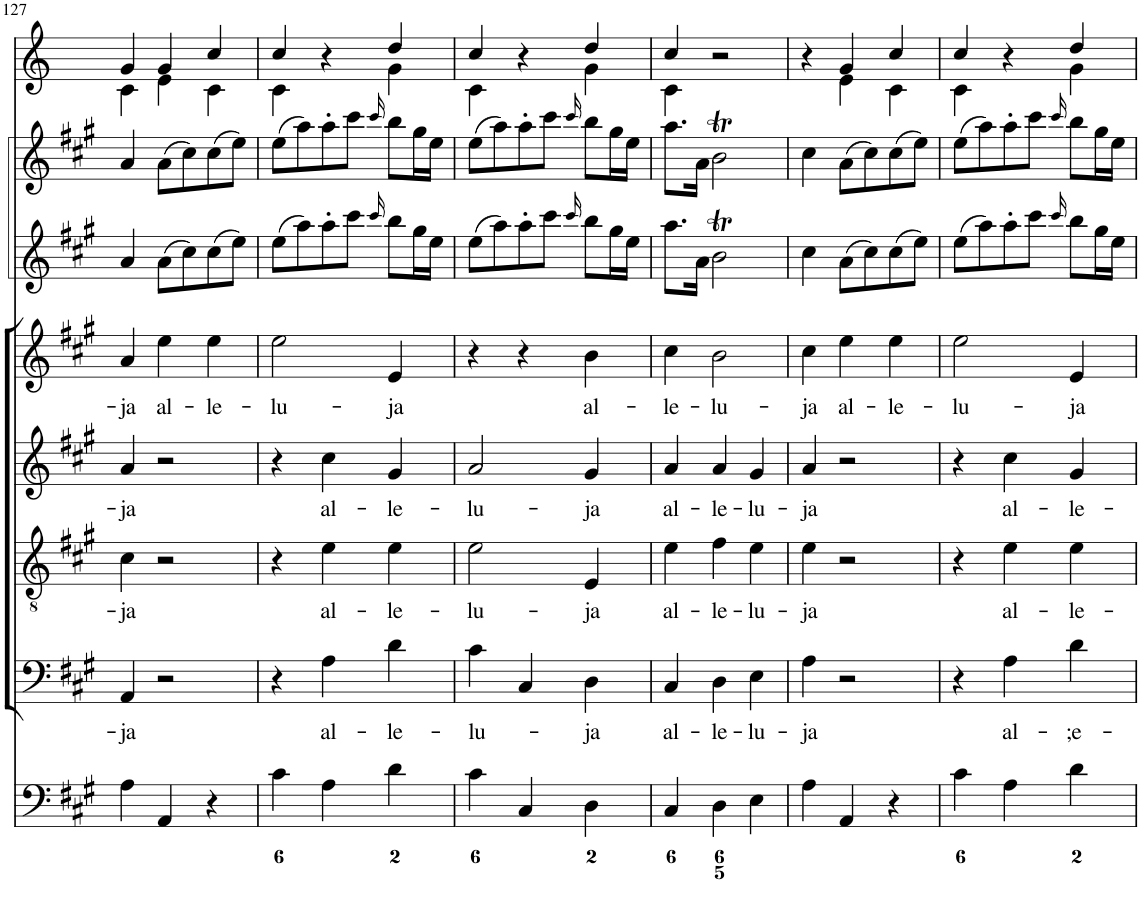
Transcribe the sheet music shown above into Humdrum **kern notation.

**kern	**kern	**text	**kern	**text	**kern	**text	**kern	**text	**kern	**kern	**kern
*part8	*part7	*part7	*part6	*part6	*part5	*part5	*part4	*part4	*part3	*part2	*part1
*staff8	*staff7	*staff7	*staff6	*staff6	*staff5	*staff5	*staff4	*staff4	*staff3	*staff2	*staff1
*I"Organ	*I"Voice	*	*I"Tenor	*	*I"Alto	*	*I"Voice	*	*I"Violin	*I"Violini	*I"Corni in A
*	*	*	*	*	*	*	*	*	*I'Vln	*I'Vln	*
!!LO:PB:g=z
*clefF4	*clefF4	*	*clefGv2	*	*clefG2	*	*clefG2	*	*clefG2	*clefG2	*clefG2
*	*	*	*	*	*	*	*	*	*	*	*Trd2c3
*k[f#c#g#]	*k[f#c#g#]	*	*k[f#c#g#]	*	*k[f#c#g#]	*	*k[f#c#g#]	*	*k[f#c#g#]	*k[f#c#g#]	*k[]
*M3/4	*M3/4	*	*M3/4	*	*M3/4	*	*M3/4	*	*M3/4	*M3/4	*M3/4
=127	=127	=127	=127	=127	=127	=127	=127	=127	=127	=127	=127
!	!	!LO:LY:b	!	!LO:LY:b	!	!LO:LY:b	!	!LO:LY:b	!	!	!
*	*	*	*	*	*	*	*	*	*	*	*^
4A\	4AA/	-ja	4c#\	-ja	4a/	-ja	4a/	-ja	4a/	4a/	4g/	4c\
!	!	!	!	!	!	!	!	!LO:LY:b	!	!	!	!
4AA/	2r	.	2r	.	2r	.	4ee\	al-	(8a\L	(8a\L	4g/	4e\
.	.	.	.	.	.	.	.	.	8cc#\)	8cc#\)	.	.
!	!	!	!	!	!	!	!	!LO:LY:b	!	!	!	!
4r	.	.	.	.	.	.	4ee\	-le-	(8cc#\	(8cc#\	4cc/	4c\
.	.	.	.	.	.	.	.	.	8ee\J)	8ee\J)	.	.
=128	=128	=128	=128	=128	=128	=128	=128	=128	=128	=128	=128	=128
!	!	!	!	!	!	!	!	!LO:LY:b	!	!	!	!
4c#\	4r	.	4r	.	4r	.	2ee\	-lu-	(8ee\L	(8ee\L	4cc/	4c\
.	.	.	.	.	.	.	.	.	8aa\)	8aa\)	.	.
!	!	!LO:LY:b	!	!LO:LY:b	!	!LO:LY:b	!	!	!	!	!	!
4A\	4A\	al-	4e\	al-	4cc#\	al-	.	.	8aa'\	8aa'\	4r	4ryy
.	.	.	.	.	.	.	.	.	8ccc#\J	8ccc#\J	.	.
.	.	.	.	.	.	.	.	.	16qccc#/	16qccc#/	.	.
!	!	!LO:LY:b	!	!LO:LY:b	!	!LO:LY:b	!	!LO:LY:b	!	!	!	!
4d\	4d\	-le-	4e\	-le-	4g#/	-le-	4e/	-ja	8bb\L	8bb\L	4dd/	4g\
.	.	.	.	.	.	.	.	.	16gg#\L	16gg#\L	.	.
.	.	.	.	.	.	.	.	.	16ee\JJ	16ee\JJ	.	.
=129	=129	=129	=129	=129	=129	=129	=129	=129	=129	=129	=129	=129
!	!	!LO:LY:b	!	!LO:LY:b	!	!LO:LY:b	!	!	!	!	!	!
4c#\	4c#\	-lu-	2e\	-lu-	2a/	-lu-	4r	.	(8ee\L	(8ee\L	4cc/	4c\
.	.	.	.	.	.	.	.	.	8aa\)	8aa\)	.	.
4C#/	4C#/	.	.	.	.	.	4r	.	8aa'\	8aa'\	4r	4ryy
.	.	.	.	.	.	.	.	.	8ccc#\J	8ccc#\J	.	.
.	.	.	.	.	.	.	.	.	16qccc#/	16qccc#/	.	.
!	!	!LO:LY:b	!	!LO:LY:b	!	!LO:LY:b	!	!LO:LY:b	!	!	!	!
4D\	4D\	-ja	4E/	-ja	4g#/	-ja	4b\	al-	8bb\L	8bb\L	4dd/	4g\
.	.	.	.	.	.	.	.	.	16gg#\L	16gg#\L	.	.
.	.	.	.	.	.	.	.	.	16ee\JJ	16ee\JJ	.	.
=130	=130	=130	=130	=130	=130	=130	=130	=130	=130	=130	=130	=130
!	!	!LO:LY:b	!	!LO:LY:b	!	!LO:LY:b	!	!LO:LY:b	!	!	!	!
4C#/	4C#/	al-	4e\	al-	4a/	al-	4cc#\	-le-	8.aa\L	8.aa\L	4cc/	4c\
.	.	.	.	.	.	.	.	.	16a\Jk	16a\Jk	.	.
!	!	!LO:LY:b	!	!LO:LY:b	!	!LO:LY:b	!	!LO:LY:b	!	!	!	!
4D\	4D\	-le-	4f#\	-le-	4a/	-le-	2b\	-lu-	2bT\	2bT\	2r	2ryy
!	!	!LO:LY:b	!	!LO:LY:b	!	!LO:LY:b	!	!	!	!	!	!
4E\	4E\	-lu-	4e\	-lu-	4g#/	-lu-	.	.	.	.	.	.
=131	=131	=131	=131	=131	=131	=131	=131	=131	=131	=131	=131	=131
!	!	!LO:LY:b	!	!LO:LY:b	!	!LO:LY:b	!	!LO:LY:b	!	!	!	!
4A\	4A\	-ja	4e\	-ja	4a/	-ja	4cc#\	-ja	4cc#\	4cc#\	4r	4ryy
!	!	!	!	!	!	!	!	!LO:LY:b	!	!	!	!
4AA/	2r	.	2r	.	2r	.	4ee\	al-	(8a\L	(8a\L	4g/	4e\
.	.	.	.	.	.	.	.	.	8cc#\)	8cc#\)	.	.
!	!	!	!	!	!	!	!	!LO:LY:b	!	!	!	!
4r	.	.	.	.	.	.	4ee\	-le-	(8cc#\	(8cc#\	4cc/	4c\
.	.	.	.	.	.	.	.	.	8ee\J)	8ee\J)	.	.
=132	=132	=132	=132	=132	=132	=132	=132	=132	=132	=132	=132	=132
!	!	!	!	!	!	!	!	!LO:LY:b	!	!	!	!
4c#\	4r	.	4r	.	4r	.	2ee\	-lu-	(8ee\L	(8ee\L	4cc/	4c\
.	.	.	.	.	.	.	.	.	8aa\)	8aa\)	.	.
!	!	!LO:LY:b	!	!LO:LY:b	!	!LO:LY:b	!	!	!	!	!	!
4A\	4A\	al-	4e\	al-	4cc#\	al-	.	.	8aa'\	8aa'\	4r	4ryy
.	.	.	.	.	.	.	.	.	8ccc#\J	8ccc#\J	.	.
.	.	.	.	.	.	.	.	.	16qccc#/	16qccc#/	.	.
!	!	!LO:LY:b	!	!LO:LY:b	!	!LO:LY:b	!	!LO:LY:b	!	!	!	!
4d\	4d\	-;e-	4e\	-le-	4g#/	-le-	4e/	-ja	8bb\L	8bb\L	4dd/	4g\
.	.	.	.	.	.	.	.	.	16gg#\L	16gg#\L	.	.
.	.	.	.	.	.	.	.	.	16ee\JJ	16ee\JJ	.	.
*	*	*	*	*	*	*	*	*	*	*	*v	*v
=	=	=	=	=	=	=	=	=	=	=	=
*-	*-	*-	*-	*-	*-	*-	*-	*-	*-	*-	*-
